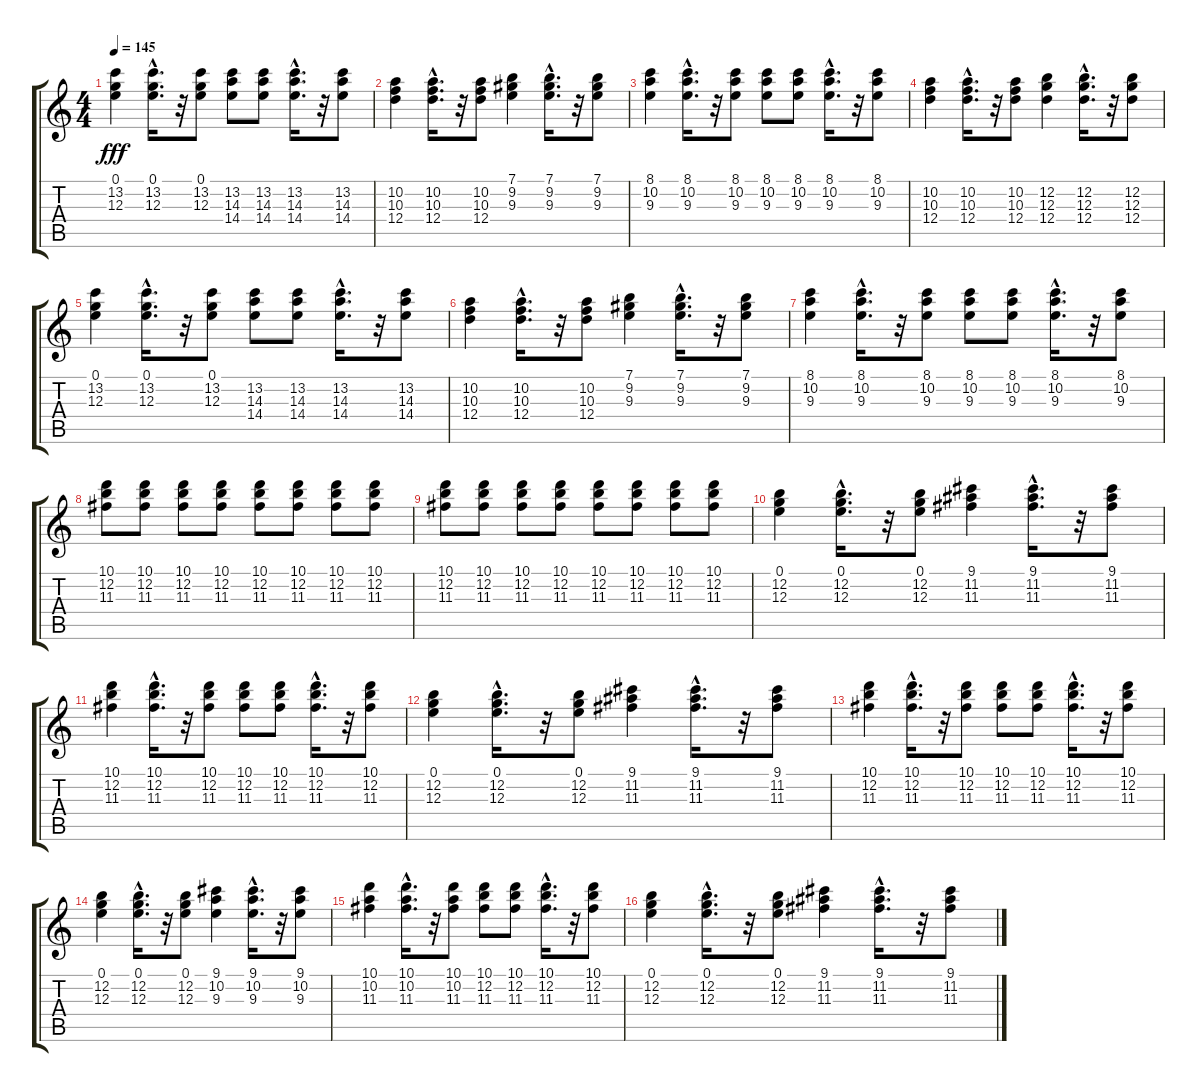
\track "" {instrument acousticguitarsteel}
\staff {score tabs}
\tuning (E4 B3 G3 D3 A2 E2) {hide}
\ts (4 4)
\tempo 145
\clef g2
\ks c
(0.1 13.2 12.3).4{dy fff} (0.1{hac} 13.2{hac} 12.3{hac}).16{d} r.32 (0.1 13.2 12.3).8 (13.2 14.3 14.4).8 (13.2 14.3 14.4).8 (13.2{hac} 14.3{hac} 14.4{hac}).16{d} r.32 (13.2 14.3 14.4).8 |
(10.2 10.3 12.4).4 (10.2{hac} 10.3{hac} 12.4{hac}).16{d} r.32 (10.2 10.3 12.4).8 (7.1 9.2 9.3).4 (7.1{hac} 9.2{hac} 9.3{hac}).16{d} r.32 (7.1 9.2 9.3).8 |
(8.1 10.2 9.3).4 (8.1{hac} 10.2{hac} 9.3{hac}).16{d} r.32 (8.1 10.2 9.3).8 (8.1 10.2 9.3).8 (8.1 10.2 9.3).8 (8.1{hac} 10.2{hac} 9.3{hac}).16{d} r.32 (8.1 10.2 9.3).8 |
(10.2 10.3 12.4).4 (10.2{hac} 10.3{hac} 12.4{hac}).16{d} r.32 (10.2 10.3 12.4).8 (12.2 12.3 12.4).4 (12.2{hac} 12.3{hac} 12.4{hac}).16{d} r.32 (12.2 12.3 12.4).8 |
(0.1 13.2 12.3).4 (0.1{hac} 13.2{hac} 12.3{hac}).16{d} r.32 (0.1 13.2 12.3).8 (13.2 14.3 14.4).8 (13.2 14.3 14.4).8 (13.2{hac} 14.3{hac} 14.4{hac}).16{d} r.32 (13.2 14.3 14.4).8 |
(10.2 10.3 12.4).4 (10.2{hac} 10.3{hac} 12.4{hac}).16{d} r.32 (10.2 10.3 12.4).8 (7.1 9.2 9.3).4 (7.1{hac} 9.2{hac} 9.3{hac}).16{d} r.32 (7.1 9.2 9.3).8 |
(8.1 10.2 9.3).4 (8.1{hac} 10.2{hac} 9.3{hac}).16{d} r.32 (8.1 10.2 9.3).8 (8.1 10.2 9.3).8 (8.1 10.2 9.3).8 (8.1{hac} 10.2{hac} 9.3{hac}).16{d} r.32 (8.1 10.2 9.3).8 |
(10.1 12.2 11.3).8 (10.1 12.2 11.3).8 (10.1 12.2 11.3).8 (10.1 12.2 11.3).8 (10.1 12.2 11.3).8 (10.1 12.2 11.3).8 (10.1 12.2 11.3).8 (10.1 12.2 11.3).8 |
(10.1 12.2 11.3).8 (10.1 12.2 11.3).8 (10.1 12.2 11.3).8 (10.1 12.2 11.3).8 (10.1 12.2 11.3).8 (10.1 12.2 11.3).8 (10.1 12.2 11.3).8 (10.1 12.2 11.3).8 |
(0.1 12.2 12.3).4 (0.1{hac} 12.2{hac} 12.3{hac}).16{d} r.32 (0.1 12.2 12.3).8 (9.1 11.2 11.3).4 (9.1{hac} 11.2{hac} 11.3{hac}).16{d} r.32 (9.1 11.2 11.3).8 |
(10.1 12.2 11.3).4 (10.1{hac} 12.2{hac} 11.3{hac}).16{d} r.32 (10.1 12.2 11.3).8 (10.1 12.2 11.3).8 (10.1 12.2 11.3).8 (10.1{hac} 12.2{hac} 11.3{hac}).16{d} r.32 (10.1 12.2 11.3).8 |
(0.1 12.2 12.3).4 (0.1{hac} 12.2{hac} 12.3{hac}).16{d} r.32 (0.1 12.2 12.3).8 (9.1 11.2 11.3).4 (9.1{hac} 11.2{hac} 11.3{hac}).16{d} r.32 (9.1 11.2 11.3).8 |
(10.1 12.2 11.3).4 (10.1{hac} 12.2{hac} 11.3{hac}).16{d} r.32 (10.1 12.2 11.3).8 (10.1 12.2 11.3).8 (10.1 12.2 11.3).8 (10.1{hac} 12.2{hac} 11.3{hac}).16{d} r.32 (10.1 12.2 11.3).8 |
(0.1 12.2 12.3).4 (0.1{hac} 12.2{hac} 12.3{hac}).16{d} r.32 (0.1 12.2 12.3).8 (9.1 10.2 9.3).4 (9.1{hac} 10.2{hac} 9.3{hac}).16{d} r.32 (9.1 10.2 9.3).8 |
(10.1 10.2 11.3).4 (10.1{hac} 10.2{hac} 11.3{hac}).16{d} r.32 (10.1 10.2 11.3).8 (10.1 12.2 11.3).8 (10.1 12.2 11.3).8 (10.1{hac} 12.2{hac} 11.3{hac}).16{d} r.32 (10.1 12.2 11.3).8 |
(0.1 12.2 12.3).4 (0.1{hac} 12.2{hac} 12.3{hac}).16{d} r.32 (0.1 12.2 12.3).8 (9.1 11.2 11.3).4 (9.1{hac} 11.2{hac} 11.3{hac}).16{d} r.32 (9.1 11.2 11.3).8
